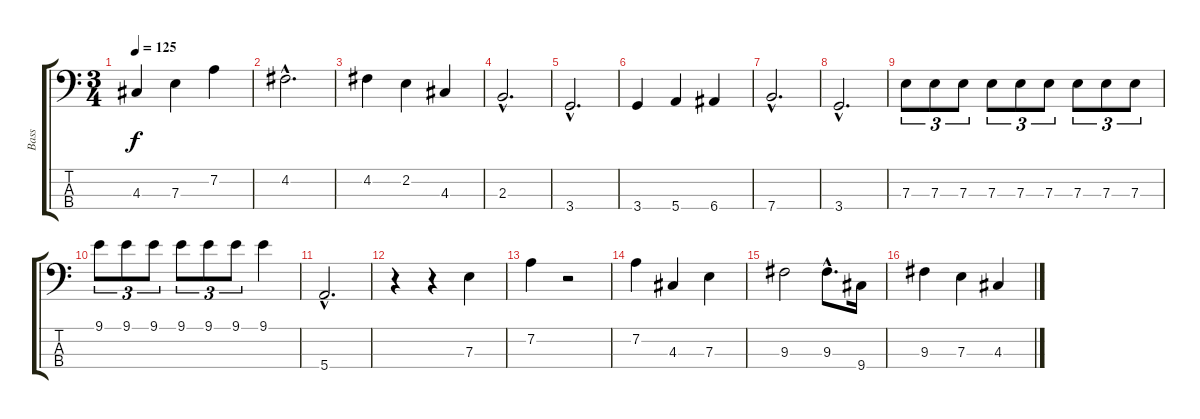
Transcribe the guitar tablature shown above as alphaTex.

\track ("Bass" "Bass") {instrument electricbassfinger}
\staff {score tabs}
\tuning (G2 D2 A1 E1) {hide}
\ts (3 4)
\tempo 125
\clef f4
\ks c
4.3.4{dy f} 7.3.4 7.2.4 |
4.2{hac}.2{d} |
4.2.4 2.2.4 4.3.4 |
2.3{hac}.2{d} |
3.4{hac}.2{d} |
3.4.4 5.4.4 6.4.4 |
7.4{hac}.2{d} |
3.4{hac}.2{d} |
7.3.8{tu (3 2)} 7.3.8{tu (3 2)} 7.3.8{tu (3 2)} 7.3.8{tu (3 2)} 7.3.8{tu (3 2)} 7.3.8{tu (3 2)} 7.3.8{tu (3 2)} 7.3.8{tu (3 2)} 7.3.8{tu (3 2)} |
9.1.8{tu (3 2)} 9.1.8{tu (3 2)} 9.1.8{tu (3 2)} 9.1.8{tu (3 2)} 9.1.8{tu (3 2)} 9.1.8{tu (3 2)} 9.1.4 |
5.4{hac}.2{d} |
r.4 r.4 7.3.4 |
7.2.4 r.2 |
7.2.4 4.3.4 7.3.4 |
9.3.2 9.3{hac}.8{d} 9.4.16 |
9.3.4 7.3.4 4.3.4
